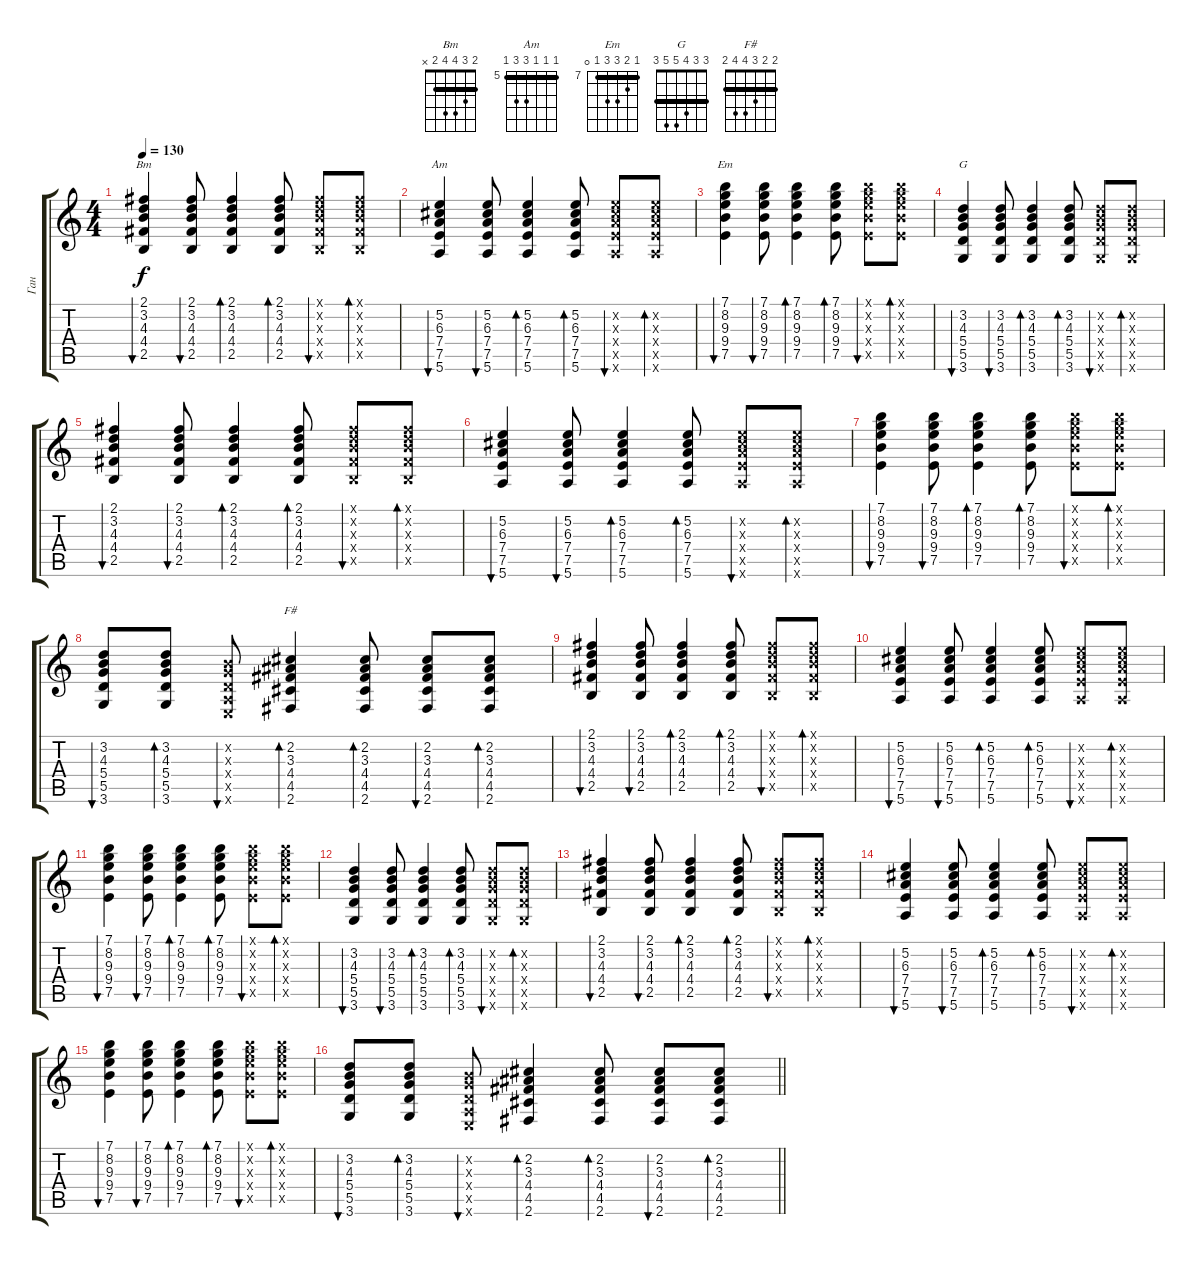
\track ("Ган" "Ган") {instrument electricguitarclean}
\staff {score tabs}
\tuning (E4 B3 G3 D3 A2 E2) {hide}
\chord ("Bm" 2 3 4 4 2 x) {barre 2}
\chord ("Am" 5 5 5 7 7 5) {firstfret 5 barre 5}
\chord ("Em" 7 8 9 9 7 0) {firstfret 7 barre 7}
\chord ("G" 3 3 4 5 5 3) {barre 3}
\chord ("F#" 2 2 3 4 4 2) {barre 2}
\ts (4 4)
\tempo 130
\clef g2
\ks c
(2.1 3.2 4.3 4.4 2.5).4{bu 60 ch "Bm" dy f} (2.1 3.2 4.3 4.4 2.5).8{bu 60} (2.1 3.2 4.3 4.4 2.5).4{bd 60} (2.1 3.2 4.3 4.4 2.5).8{bd 60} (2.1{x} 3.2{x} 4.3{x} 4.4{x} 2.5{x}).8{bu 60} (2.1{x} 3.2{x} 4.3{x} 4.4{x} 2.5{x}).8{bd 60} |
(5.2 6.3 7.4 7.5 5.6).4{bu 60 ch "Am"} (5.2 6.3 7.4 7.5 5.6).8{bu 60} (5.2 6.3 7.4 7.5 5.6).4{bd 60} (5.2 6.3 7.4 7.5 5.6).8{bd 60} (5.2{x} 6.3{x} 7.4{x} 7.5{x} 5.6{x}).8{bu 60} (5.2{x} 6.3{x} 7.4{x} 7.5{x} 5.6{x}).8{bd 60} |
(7.1 8.2 9.3 9.4 7.5).4{bu 60 ch "Em"} (7.1 8.2 9.3 9.4 7.5).8{bu 60} (7.1 8.2 9.3 9.4 7.5).4{bd 60} (7.1 8.2 9.3 9.4 7.5).8{bd 60} (7.1{x} 8.2{x} 9.3{x} 9.4{x} 7.5{x}).8{bu 60} (7.1{x} 8.2{x} 9.3{x} 9.4{x} 7.5{x}).8{bd 60} |
(3.2 4.3 5.4 5.5 3.6).4{bu 60 ch "G"} (3.2 4.3 5.4 5.5 3.6).8{bu 60} (3.2 4.3 5.4 5.5 3.6).4{bd 60} (3.2 4.3 5.4 5.5 3.6).8{bd 60} (3.2{x} 4.3{x} 5.4{x} 5.5{x} 3.6{x}).8{bu 60} (3.2{x} 4.3{x} 5.4{x} 5.5{x} 3.6{x}).8{bd 60} |
(2.1 3.2 4.3 4.4 2.5).4{bu 60} (2.1 3.2 4.3 4.4 2.5).8{bu 60} (2.1 3.2 4.3 4.4 2.5).4{bd 60} (2.1 3.2 4.3 4.4 2.5).8{bd 60} (2.1{x} 3.2{x} 4.3{x} 4.4{x} 2.5{x}).8{bu 60} (2.1{x} 3.2{x} 4.3{x} 4.4{x} 2.5{x}).8{bd 60} |
(5.2 6.3 7.4 7.5 5.6).4{bu 60} (5.2 6.3 7.4 7.5 5.6).8{bu 60} (5.2 6.3 7.4 7.5 5.6).4{bd 60} (5.2 6.3 7.4 7.5 5.6).8{bd 60} (5.2{x} 6.3{x} 7.4{x} 7.5{x} 5.6{x}).8{bu 60} (5.2{x} 6.3{x} 7.4{x} 7.5{x} 5.6{x}).8{bd 60} |
(7.1 8.2 9.3 9.4 7.5).4{bu 60} (7.1 8.2 9.3 9.4 7.5).8{bu 60} (7.1 8.2 9.3 9.4 7.5).4{bd 60} (7.1 8.2 9.3 9.4 7.5).8{bd 60} (7.1{x} 8.2{x} 9.3{x} 9.4{x} 7.5{x}).8{bu 60} (7.1{x} 8.2{x} 9.3{x} 9.4{x} 7.5{x}).8{bd 60} |
(3.2 4.3 5.4 5.5 3.6).8{bu 60} (3.2 4.3 5.4 5.5 3.6).8{bd 60} (0.2{x} 0.3{x} 0.4{x} 0.5{x} 0.6{x}).8{bu 60} (2.2 3.3 4.4 4.5 2.6).4{bd 60 ch "F#"} (2.2 3.3 4.4 4.5 2.6).8{bd 60} (2.2 3.3 4.4 4.5 2.6).8{bu 60} (2.2 3.3 4.4 4.5 2.6).8{bd 60} |
(2.1 3.2 4.3 4.4 2.5).4{bu 60} (2.1 3.2 4.3 4.4 2.5).8{bu 60} (2.1 3.2 4.3 4.4 2.5).4{bd 60} (2.1 3.2 4.3 4.4 2.5).8{bd 60} (2.1{x} 3.2{x} 4.3{x} 4.4{x} 2.5{x}).8{bu 60} (2.1{x} 3.2{x} 4.3{x} 4.4{x} 2.5{x}).8{bd 60} |
(5.2 6.3 7.4 7.5 5.6).4{bu 60} (5.2 6.3 7.4 7.5 5.6).8{bu 60} (5.2 6.3 7.4 7.5 5.6).4{bd 60} (5.2 6.3 7.4 7.5 5.6).8{bd 60} (5.2{x} 6.3{x} 7.4{x} 7.5{x} 5.6{x}).8{bu 60} (5.2{x} 6.3{x} 7.4{x} 7.5{x} 5.6{x}).8{bd 60} |
(7.1 8.2 9.3 9.4 7.5).4{bu 60} (7.1 8.2 9.3 9.4 7.5).8{bu 60} (7.1 8.2 9.3 9.4 7.5).4{bd 60} (7.1 8.2 9.3 9.4 7.5).8{bd 60} (7.1{x} 8.2{x} 9.3{x} 9.4{x} 7.5{x}).8{bu 60} (7.1{x} 8.2{x} 9.3{x} 9.4{x} 7.5{x}).8{bd 60} |
(3.2 4.3 5.4 5.5 3.6).4{bu 60} (3.2 4.3 5.4 5.5 3.6).8{bu 60} (3.2 4.3 5.4 5.5 3.6).4{bd 60} (3.2 4.3 5.4 5.5 3.6).8{bd 60} (3.2{x} 4.3{x} 5.4{x} 5.5{x} 3.6{x}).8{bu 60} (3.2{x} 4.3{x} 5.4{x} 5.5{x} 3.6{x}).8{bd 60} |
(2.1 3.2 4.3 4.4 2.5).4{bu 60} (2.1 3.2 4.3 4.4 2.5).8{bu 60} (2.1 3.2 4.3 4.4 2.5).4{bd 60} (2.1 3.2 4.3 4.4 2.5).8{bd 60} (2.1{x} 3.2{x} 4.3{x} 4.4{x} 2.5{x}).8{bu 60} (2.1{x} 3.2{x} 4.3{x} 4.4{x} 2.5{x}).8{bd 60} |
(5.2 6.3 7.4 7.5 5.6).4{bu 60} (5.2 6.3 7.4 7.5 5.6).8{bu 60} (5.2 6.3 7.4 7.5 5.6).4{bd 60} (5.2 6.3 7.4 7.5 5.6).8{bd 60} (5.2{x} 6.3{x} 7.4{x} 7.5{x} 5.6{x}).8{bu 60} (5.2{x} 6.3{x} 7.4{x} 7.5{x} 5.6{x}).8{bd 60} |
(7.1 8.2 9.3 9.4 7.5).4{bu 60} (7.1 8.2 9.3 9.4 7.5).8{bu 60} (7.1 8.2 9.3 9.4 7.5).4{bd 60} (7.1 8.2 9.3 9.4 7.5).8{bd 60} (7.1{x} 8.2{x} 9.3{x} 9.4{x} 7.5{x}).8{bu 60} (7.1{x} 8.2{x} 9.3{x} 9.4{x} 7.5{x}).8{bd 60} |
\barLineRight lightlight
(3.2 4.3 5.4 5.5 3.6).8{bu 60} (3.2 4.3 5.4 5.5 3.6).8{bd 60} (0.2{x} 0.3{x} 0.4{x} 0.5{x} 0.6{x}).8{bu 60} (2.2 3.3 4.4 4.5 2.6).4{bd 60} (2.2 3.3 4.4 4.5 2.6).8{bd 60} (2.2 3.3 4.4 4.5 2.6).8{bu 60} (2.2 3.3 4.4 4.5 2.6).8{bd 60}
